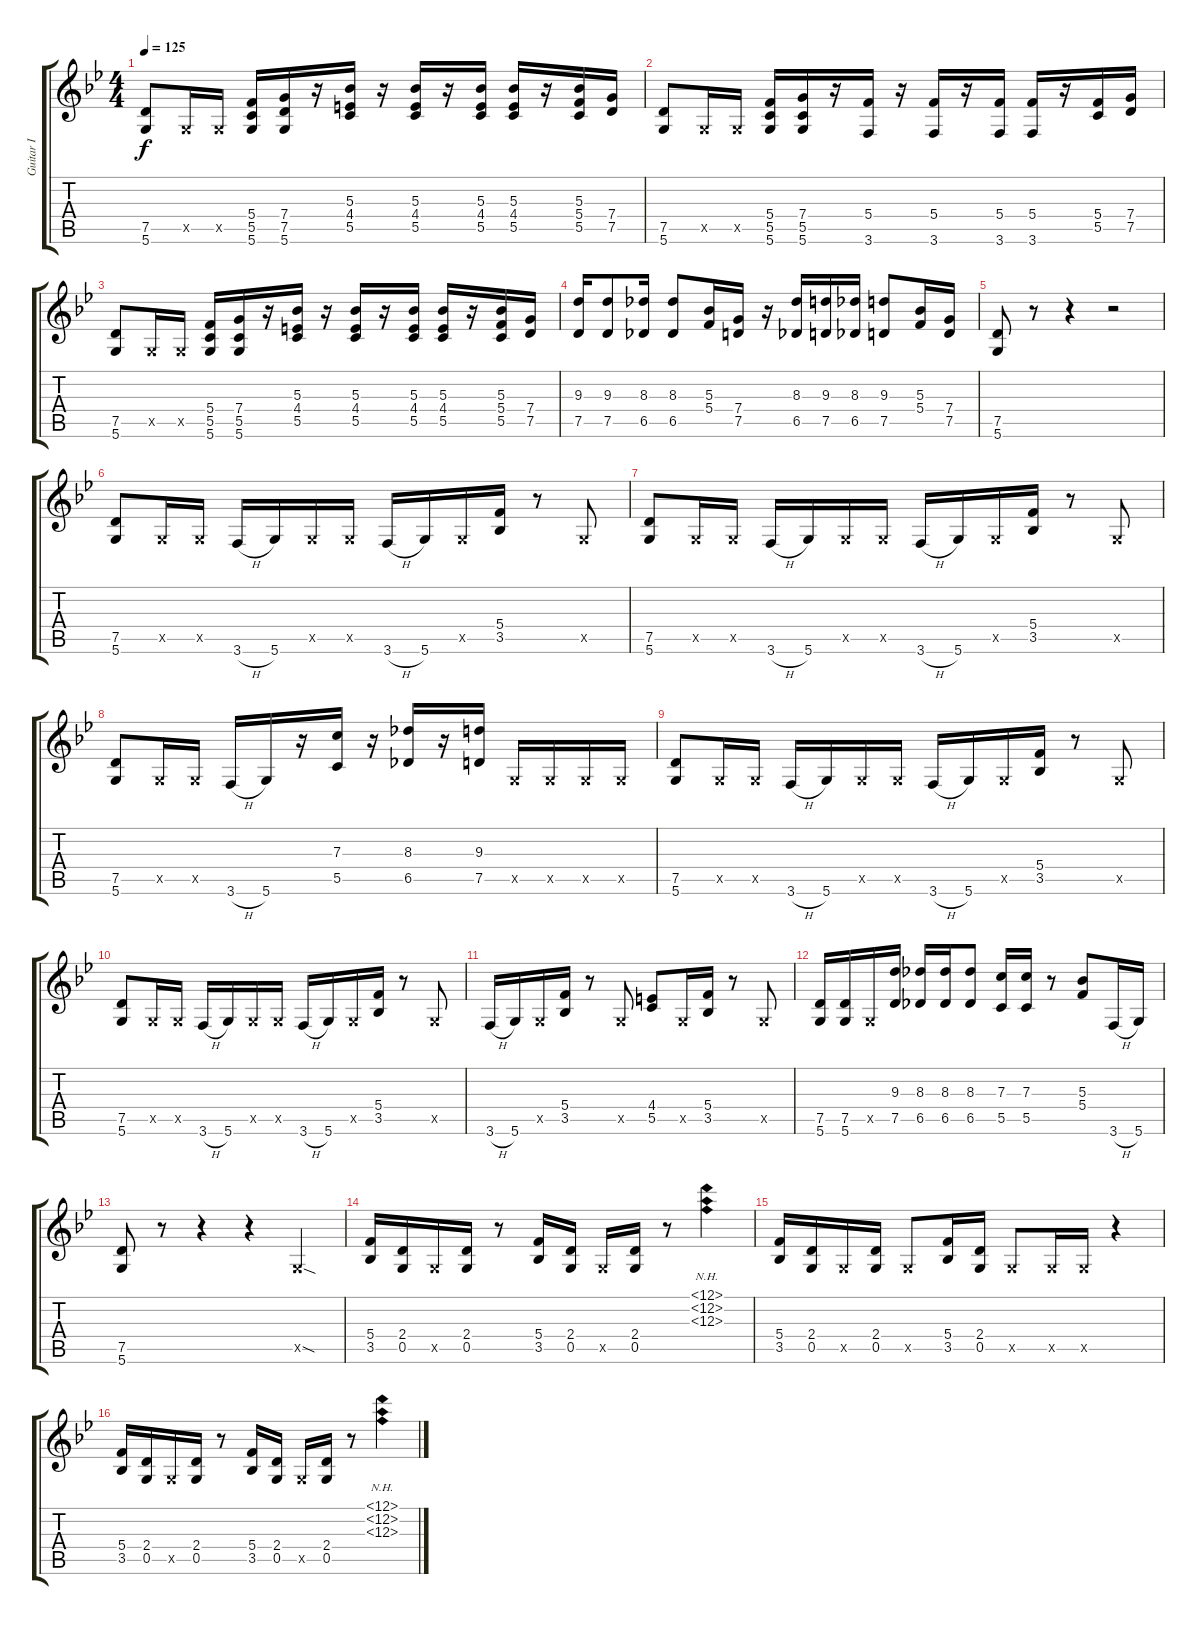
\track ("Guitar I" "Guitar I") {instrument acousticguitarsteel}
\staff {score tabs}
\tuning (D4 A3 F3 C3 G2 D2) {hide}
\ts (4 4)
\tempo 125
\clef g2
\ks bb
(7.5 5.6).8{dy f} 0.5{x}.16 0.5{x}.16 (5.4 5.5 5.6).16 (7.4 7.5 5.6).16 r.16 (5.3 4.4 5.5).16 r.16 (5.3 4.4 5.5).16 r.16 (5.3 4.4 5.5).16 (5.3 4.4 5.5).16 r.16 (5.3 5.4 5.5).16 (7.4 7.5).16 |
(7.5 5.6).8 0.5{x}.16 0.5{x}.16 (5.4 5.5 5.6).16 (7.4 5.5 5.6).16 r.16 (5.4 3.6).16 r.16 (5.4 3.6).16 r.16 (5.4 3.6).16 (5.4 3.6).16 r.16 (5.4 5.5).16 (7.4 7.5).16 |
(7.5 5.6).8 0.5{x}.16 0.5{x}.16 (5.4 5.5 5.6).16 (7.4 5.5 5.6).16 r.16 (5.3 4.4 5.5).16 r.16 (5.3 4.4 5.5).16 r.16 (5.3 4.4 5.5).16 (5.3 4.4 5.5).16 r.16 (5.3 5.4 5.5).16 (7.4 7.5).16 |
(9.3 7.5).16 (9.3 7.5).8 (8.3 6.5).16 (8.3 6.5).8 (5.3 5.4).16 (7.4 7.5).16 r.16 (8.3 6.5).16 (9.3 7.5).16 (8.3 6.5).16 (9.3 7.5).8 (5.3 5.4).16 (7.4 7.5).16 |
(7.5 5.6).8 r.8 r.4 r.2 |
(7.5 5.6).8{volume 13} 0.5{x}.16 0.5{x}.16 3.6{h}.16 5.6.16 0.5{x}.16 0.5{x}.16 3.6{h}.16 5.6.16 0.5{x}.16 (5.4 3.5).16 r.8 0.5{x}.8 |
(7.5 5.6).8 0.5{x}.16 0.5{x}.16 3.6{h}.16 5.6.16 0.5{x}.16 0.5{x}.16 3.6{h}.16 5.6.16 0.5{x}.16 (5.4 3.5).16 r.8 0.5{x}.8 |
(7.5 5.6).8 0.5{x}.16 0.5{x}.16 3.6{h}.16 5.6.16 r.16 (7.3 5.5).16 r.16 (8.3 6.5).16 r.16 (9.3 7.5).16 0.5{x}.16 0.5{x}.16 0.5{x}.16 0.5{x}.16 |
(7.5 5.6).8 0.5{x}.16 0.5{x}.16 3.6{h}.16 5.6.16 0.5{x}.16 0.5{x}.16 3.6{h}.16 5.6.16 0.5{x}.16 (5.4 3.5).16 r.8 0.5{x}.8 |
(7.5 5.6).8 0.5{x}.16 0.5{x}.16 3.6{h}.16 5.6.16 0.5{x}.16 0.5{x}.16 3.6{h}.16 5.6.16 0.5{x}.16 (5.4 3.5).16 r.8 0.5{x}.8 |
3.6{h}.16 5.6.16 0.5{x}.16 (5.4 3.5).16 r.8 0.5{x}.8 (4.4 5.5).8 0.5{x}.16 (5.4 3.5).16 r.8 0.5{x}.8 |
(7.5 5.6).16 (7.5 5.6).16 0.5{x}.16 (9.3 7.5).16 (8.3 6.5).16 (8.3 6.5).16 (8.3 6.5).8 (7.3 5.5).16 (7.3 5.5).16 r.8 (5.3 5.4).8 3.6{h}.16 5.6.16 |
(7.5 5.6).8 r.8 r.4 r.4 0.5{sod x}.4 |
(5.4 3.5).16{volume 8} (2.4 0.5).16 0.5{x}.16 (2.4 0.5).16 r.8 (5.4 3.5).16 (2.4 0.5).16 0.5{x}.16 (2.4 0.5).16 r.8 (12.1{nh} 12.2{nh} 12.3{nh}).4 |
(5.4 3.5).16 (2.4 0.5).16 0.5{x}.16 (2.4 0.5).16 0.5{x}.8 (5.4 3.5).16 (2.4 0.5).16 0.5{x}.8 0.5{x}.16 0.5{x}.16 r.4 |
(5.4 3.5).16 (2.4 0.5).16 0.5{x}.16 (2.4 0.5).16 r.8 (5.4 3.5).16 (2.4 0.5).16 0.5{x}.16 (2.4 0.5).16 r.8 (12.1{nh} 12.2{nh} 12.3{nh}).4
